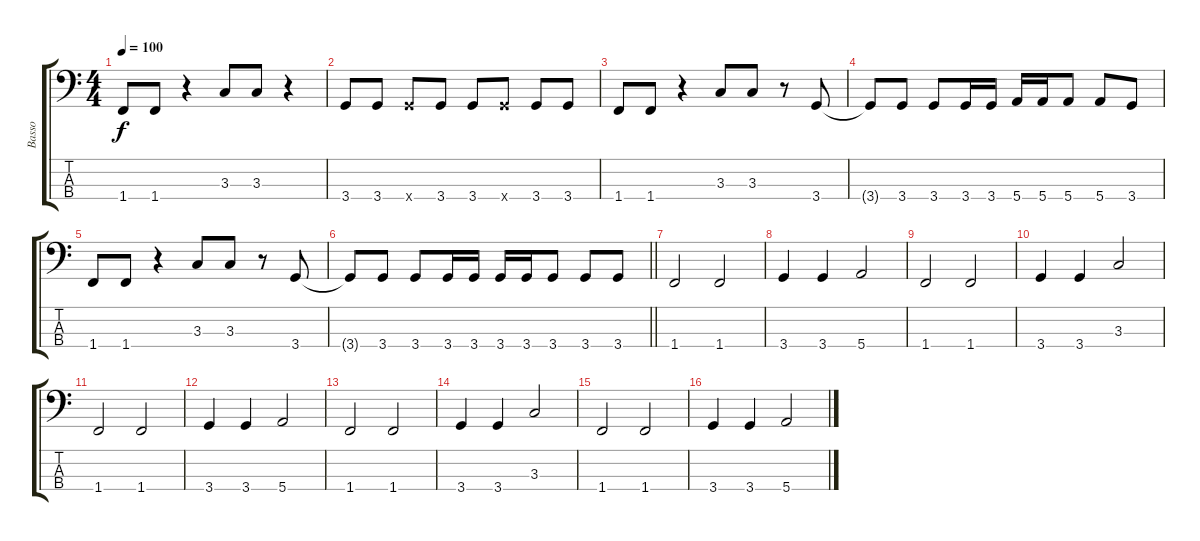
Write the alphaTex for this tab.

\track ("Basso" "Basso") {instrument electricbasspick bank 1}
\staff {score tabs}
\tuning (G2 D2 A1 E1) {hide}
\ts (4 4)
\tempo 100
\clef f4
\ks c
1.4.8{dy f} 1.4.8 r.4 3.3.8 3.3.8 r.4 |
3.4.8 3.4.8 3.4{x}.8 3.4.8 3.4.8 3.4{x}.8 3.4.8 3.4.8 |
1.4.8 1.4.8 r.4 3.3.8 3.3.8 r.8 3.4.8 |
3.4{t}.8 3.4.8 3.4.8 3.4.16 3.4.16 5.4.16 5.4.16 5.4.8 5.4.8 3.4.8 |
1.4.8 1.4.8 r.4 3.3.8 3.3.8 r.8 3.4.8 |
\barLineRight lightlight
3.4{t}.8 3.4.8 3.4.8 3.4.16 3.4.16 3.4.16 3.4.16 3.4.8 3.4.8 3.4.8 |
1.4.2 1.4.2 |
3.4.4 3.4.4 5.4.2 |
1.4.2 1.4.2 |
3.4.4 3.4.4 3.3.2 |
1.4.2 1.4.2 |
3.4.4 3.4.4 5.4.2 |
1.4.2 1.4.2 |
3.4.4 3.4.4 3.3.2 |
1.4.2 1.4.2 |
3.4.4 3.4.4 5.4.2
